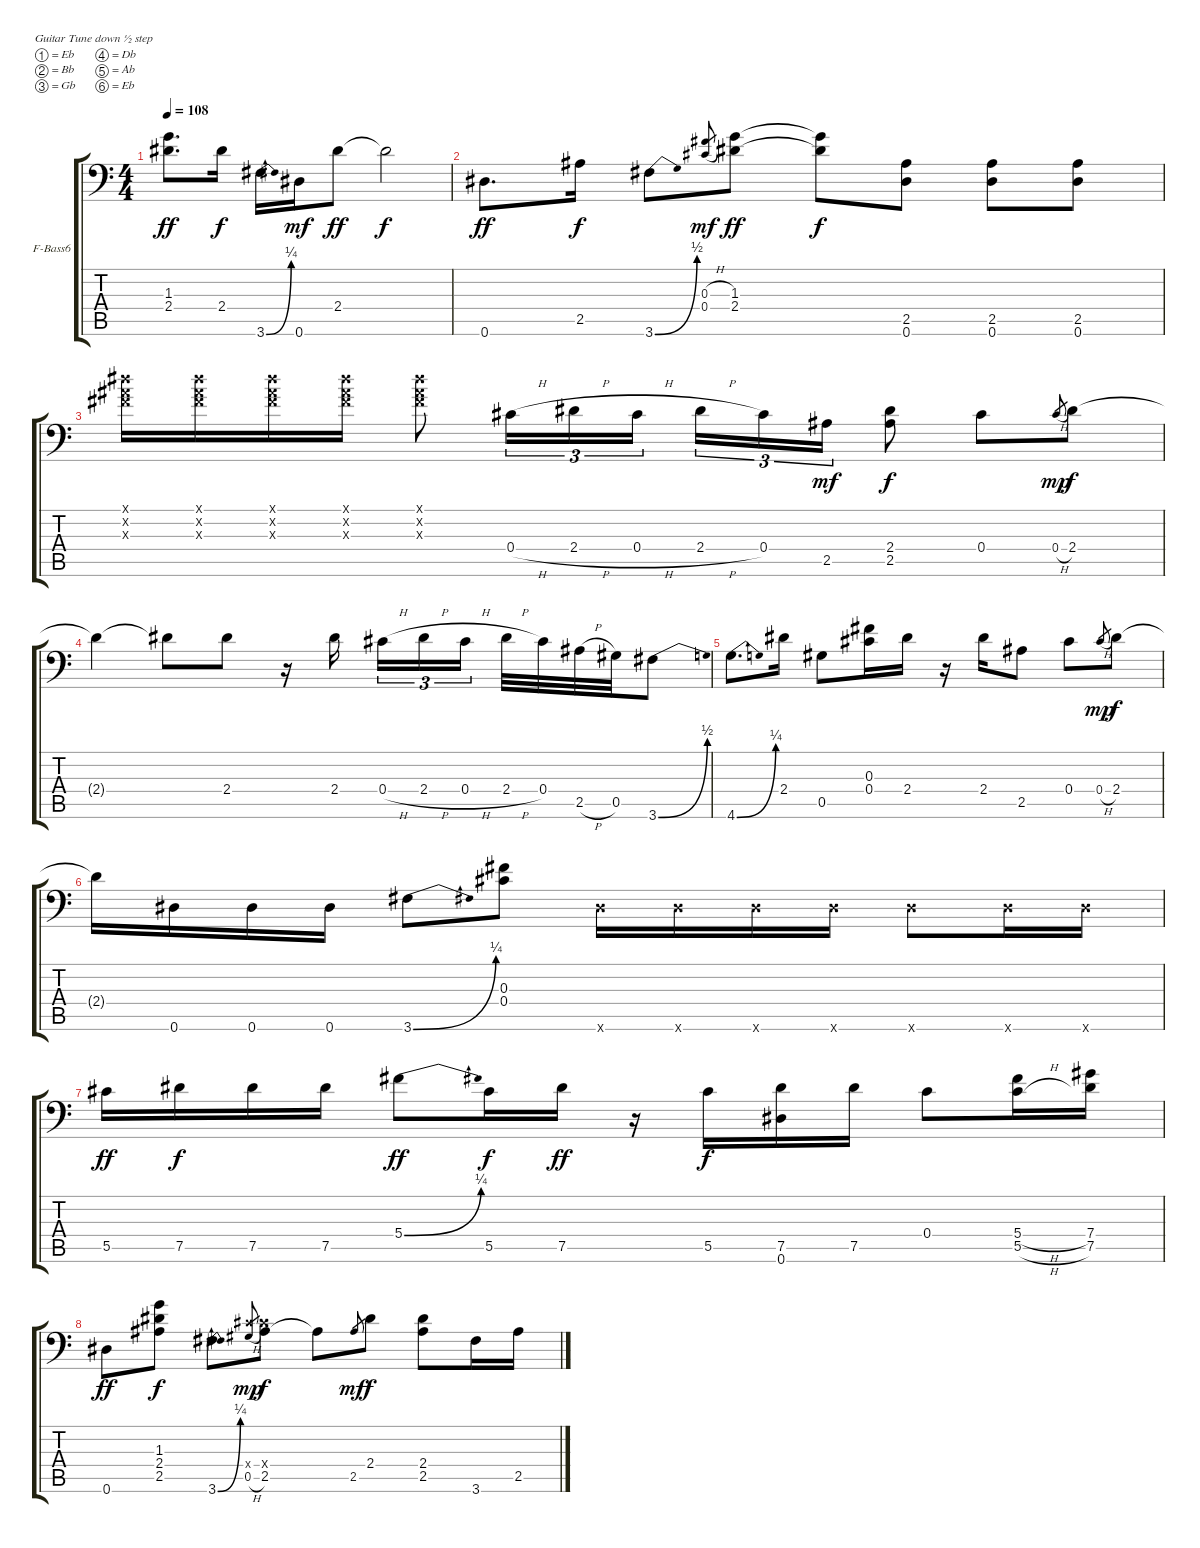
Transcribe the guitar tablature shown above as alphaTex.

\bracketExtendMode groupsimilarinstruments
\firstSystemTrackNameOrientation horizontal
\otherSystemsTrackNameOrientation horizontal
\track ("Overdub" "F-Bass6") {instrument fretlessbass}
\staff {score tabs}
\tuning (Eb4 Bb3 Gb3 Db3 Ab2 Eb2)
\ts (4 4)
\tempo 108
\clef f4
\ks c
(1.3 2.4).8{d dy ff} 2.4.16{dy f} 3.6{be (bend 0 0 60 1)}.16 0.6.16{dy mf} 2.4.8{dy ff} 2.4{t}.2{dy f} |
0.6.8{d dy ff} 2.5.16{dy f} 3.6{be (bend 0 0 60 2)}.8 (0.3{h} 0.4{h}).8{gr dy mf} (1.3 2.4).8{dy ff} (1.3{t} 2.4{t}).8{dy f} (2.5 0.6).8 (2.5 0.6).8 (2.5 0.6).8 |
(0.1{x} 0.2{x} 0.3{x}).16 (0.1{x} 0.2{x} 0.3{x}).16 (0.1{x} 0.2{x} 0.3{x}).16 (0.1{x} 0.2{x} 0.3{x}).16 (0.1{x} 0.2{x} 0.3{x}).8 0.4{h}.16{tu (3 2)} 2.4{h}.16{tu (3 2)} 0.4{h}.16{tu (3 2)} 2.4{h}.16{tu (3 2)} 0.4.16{tu (3 2)} 2.5.16{tu (3 2) dy mf} (2.4 2.5).8{dy f} 0.4.8 0.4{h}.8{gr dy mp} 2.4.8{dy f} |
2.4{t}.4 2.4{t}.8 2.4.8 r.16 2.4.16 0.4{h}.16{tu (3 2)} 2.4{h}.16{tu (3 2)} 0.4{h}.16{tu (3 2)} 2.4{h}.32 0.4.32 2.5{h}.32 0.5.32 3.6{be (bend 0 0 60 2)}.8 |
4.6{be (bend 0 0 60 1)}.8{d} 2.4.16 0.5.8 (0.3 0.4).16 2.4.16 r.16 2.4.16 2.5.8 0.4.8 0.4{h}.8{gr dy mp} 2.4.8{dy f} |
2.4{t}.16 0.6.16 0.6.16 0.6.16 3.6{be (bend 0 0 60 1)}.8 (0.3 0.4).8 0.6{x}.16 0.6{x}.16 0.6{x}.16 0.6{x}.16 0.6{x}.8 0.6{x}.16 0.6{x}.16 |
5.5.16{dy ff} 7.5.16{dy f} 7.5.16 7.5.16 5.4{be (bend 0 0 60 1)}.8{dy ff} 5.5.16{dy f} 7.5.16{dy ff} r.16 5.5.16{dy f} (7.5 0.6).16 7.5.16 0.4.8 (5.4{h} 5.5{h}).16 (7.4 7.5).16 |
0.6.8{dy ff} (1.3 2.4 2.5).8{dy f} 3.6{be (bend 0 0 60 1)}.8 (0.4{x} 0.5{h}).8{gr dy mp} (0.4{x} 2.5).8{dy f} 2.5{t}.8 2.5.8{gr dy mf} 2.4.8{dy f} (2.4 2.5).8 3.6.16 2.5.16
